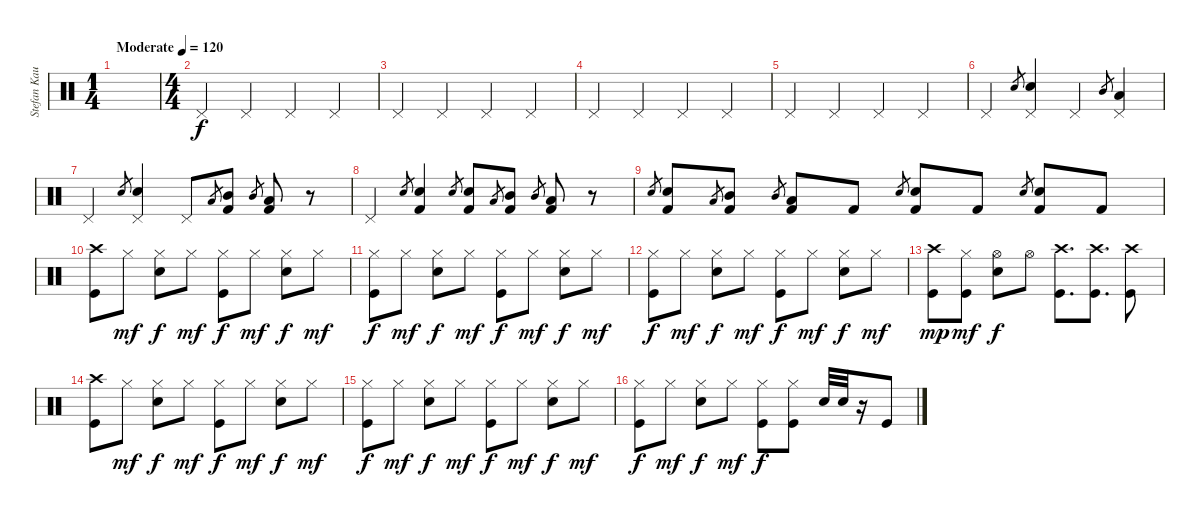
\track ("Stefan Kaufmann " "Stefan Kau") {instrument percussion}
\staff {score}
\articulation defaults
\ts (1 4)
\tempo (120 "Moderate")
\clef neutral
\ks c
|
\ts (4 4)
"Pedal Hi-Hat (hit)".4 "Pedal Hi-Hat (hit)".4 "Pedal Hi-Hat (hit)".4 "Pedal Hi-Hat (hit)".4 |
"Pedal Hi-Hat (hit)".4 "Pedal Hi-Hat (hit)".4 "Pedal Hi-Hat (hit)".4 "Pedal Hi-Hat (hit)".4 |
"Pedal Hi-Hat (hit)".4 "Pedal Hi-Hat (hit)".4 "Pedal Hi-Hat (hit)".4 "Pedal Hi-Hat (hit)".4 |
"Pedal Hi-Hat (hit)".4 "Pedal Hi-Hat (hit)".4 "Pedal Hi-Hat (hit)".4 "Pedal Hi-Hat (hit)".4 |
"Pedal Hi-Hat (hit)".4 "Electric Snare (hit)".8{gr} ("Pedal Hi-Hat (hit)" "Electric Snare (hit)").4 "Pedal Hi-Hat (hit)".4 "Mid Tom (hit)".8{gr} ("Pedal Hi-Hat (hit)" "Low Tom (hit)").4 |
"Pedal Hi-Hat (hit)".4 "Electric Snare (hit)".8{gr} ("Pedal Hi-Hat (hit)" "Electric Snare (hit)").4 "Pedal Hi-Hat (hit)".8 "Low Tom (hit)".8{gr} ("Mid Tom (hit)" "Kick (hit) 2").8 "Mid Tom (hit)".8{gr} ("Low Tom (hit)" "Kick (hit) 2").8 r.8 |
"Pedal Hi-Hat (hit)".4 "Electric Snare (hit)".8{gr} ("Electric Snare (hit)" "Kick (hit) 2").4 "Electric Snare (hit)".8{gr} ("Electric Snare (hit)" "Kick (hit) 2").8 "Low Tom (hit)".8{gr} ("Mid Tom (hit)" "Kick (hit) 2").8 "Mid Tom (hit)".8{gr} ("Low Tom (hit)" "Kick (hit) 2").8 r.8 |
"Electric Snare (hit)".8{gr} ("Electric Snare (hit)" "Kick (hit) 2").8 "Low Tom (hit)".8{gr} ("Mid Tom (hit)" "Kick (hit) 2").8 "Mid Tom (hit)".8{gr} ("Low Tom (hit)" "Kick (hit) 2").8 "Kick (hit) 2".8 "Electric Snare (hit)".8{gr} ("Electric Snare (hit)" "Kick (hit) 2").8 "Kick (hit) 2".8 "Electric Snare (hit)".8{gr} ("Electric Snare (hit)" "Kick (hit) 2").8 "Kick (hit) 2".8 |
("Crash high (hit)" "Kick (hit)").8 "Hi-Hat (closed)".8{dy mf} ("Hi-Hat (closed)" "Snare (hit) 2").8{dy f} "Hi-Hat (closed)".8{dy mf} ("Hi-Hat (closed)" "Kick (hit)").8{dy f} "Hi-Hat (closed)".8{dy mf} ("Hi-Hat (closed)" "Snare (hit) 2").8{dy f} "Hi-Hat (closed)".8{dy mf} |
("Hi-Hat (closed)" "Kick (hit)").8{dy f} "Hi-Hat (closed)".8{dy mf} ("Hi-Hat (closed)" "Snare (hit) 2").8{dy f} "Hi-Hat (closed)".8{dy mf} ("Hi-Hat (closed)" "Kick (hit)").8{dy f} "Hi-Hat (closed)".8{dy mf} ("Hi-Hat (closed)" "Snare (hit) 2").8{dy f} "Hi-Hat (closed)".8{dy mf} |
("Hi-Hat (closed)" "Kick (hit)").8{dy f} "Hi-Hat (closed)".8{dy mf} ("Hi-Hat (closed)" "Snare (hit) 2").8{dy f} "Hi-Hat (closed)".8{dy mf} ("Hi-Hat (closed)" "Kick (hit)").8{dy f} "Hi-Hat (closed)".8{dy mf} ("Hi-Hat (closed)" "Snare (hit) 2").8{dy f} "Hi-Hat (closed)".8{dy mf} |
("Crash high (hit)" "Kick (hit)").8{dy mp} ("Hi-Hat (closed)" "Kick (hit)").8{dy mf} ("Hi-Hat (open)" "Snare (hit) 2").8{dy f} "Hi-Hat (open)".8 ("Crash high (hit)" "Kick (hit)").8{d} ("Crash high (hit)" "Kick (hit)").8{d} ("Crash high (hit)" "Kick (hit)").8 |
("Crash high (hit)" "Kick (hit)").8 "Hi-Hat (closed)".8{dy mf} ("Hi-Hat (closed)" "Snare (hit) 2").8{dy f} "Hi-Hat (closed)".8{dy mf} ("Hi-Hat (closed)" "Kick (hit)").8{dy f} "Hi-Hat (closed)".8{dy mf} ("Hi-Hat (closed)" "Snare (hit) 2").8{dy f} "Hi-Hat (closed)".8{dy mf} |
("Hi-Hat (closed)" "Kick (hit)").8{dy f} "Hi-Hat (closed)".8{dy mf} ("Hi-Hat (closed)" "Snare (hit) 2").8{dy f} "Hi-Hat (closed)".8{dy mf} ("Hi-Hat (closed)" "Kick (hit)").8{dy f} "Hi-Hat (closed)".8{dy mf} ("Hi-Hat (closed)" "Snare (hit) 2").8{dy f} "Hi-Hat (closed)".8{dy mf} |
("Hi-Hat (closed)" "Kick (hit)").8{dy f} "Hi-Hat (closed)".8{dy mf} ("Hi-Hat (closed)" "Snare (hit) 2").8{dy f} "Hi-Hat (closed)".8{dy mf} ("Hi-Hat (closed)" "Kick (hit)").8{dy f} ("Hi-Hat (closed)" "Kick (hit)").8 "Snare (hit) 2".32 "Snare (hit) 2".32 r.16 "Kick (hit)".8
